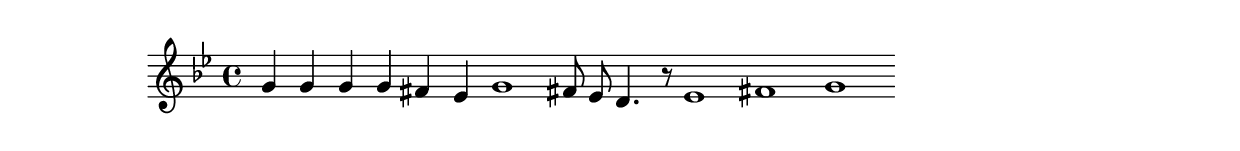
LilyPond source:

%% Do not edit this file; it is auto-generated from input/new
%% This file is in the public domain.
\version "2.11.62"

\header {
  texidoces = "
Para las improvisaciones o @emph{taqasim} que son libres durante unos
momentos, se puede omitir la indicación de compás y se puede usar
@code{\cadenzaOn}.  Podría ser necesario ajustar el estilo de
alteraciones accidentales, porque la ausencia de líneas divisorias
hará que la alteración aparezca una sola vez.  He aquí un ejemplo de
cómo podría ser el comienzo de una improvisación @emph{hijaz}:

"
doctitlees = "Improvisación de música árabe"

  lsrtags = "world-music"
  texidoc = "For improvisations or @emph{taqasim} which are
temporarily free, the time signature can be omitted and
@code{\cadenzaOn} can be used.  Adjusting the accidental style
might be required, since the absence of bar lines will cause the
accidental to be marked only once.  Here is an example of what
could be the start of a @emph{hijaz} improvisation:"
doctitle = "Arabic improvisation"
} % begin verbatim

\include "arabic.ly"

\relative sol' {
  \key re \kurd
  #(set-accidental-style 'forget)
  \cadenzaOn
  sol4 sol sol sol fad mib sol1 fad8 mib re4. r8 mib1 fad sol
}
